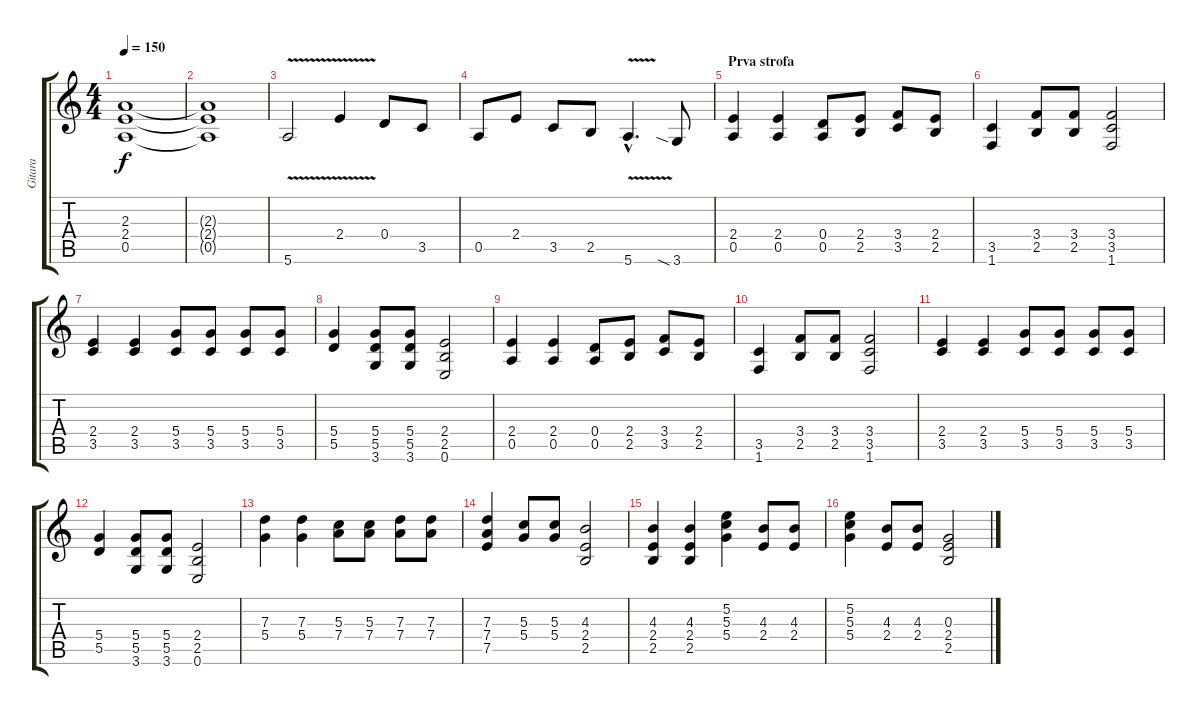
\track ("Gitara" "Gitara") {instrument distortionguitar}
\staff {score tabs}
\tuning (E4 B3 G3 D3 A2 E2) {hide}
\ts (4 4)
\tempo 150
\clef g2
\ks c
(2.3 2.4 0.5).1{dy f} |
(2.3{t} 2.4{t} 0.5{t}).1 |
5.6{v}.2 2.4{v}.4 0.4.8 3.5.8 |
0.5.8 2.4.8 3.5.8 2.5.8 5.6{v hac}.4{d} 3.6{sia}.8 |
\section ("" "Prva strofa")
(2.4 0.5).4 (2.4 0.5).4 (0.4 0.5).8 (2.4 2.5).8 (3.4 3.5).8 (2.4 2.5).8 |
(3.5 1.6).4 (3.4 2.5).8 (3.4 2.5).8 (3.4 3.5 1.6).2 |
(2.4 3.5).4 (2.4 3.5).4 (5.4 3.5).8 (5.4 3.5).8 (5.4 3.5).8 (5.4 3.5).8 |
(5.4 5.5).4 (5.4 5.5 3.6).8 (5.4 5.5 3.6).8 (2.4 2.5 0.6).2 |
(2.4 0.5).4 (2.4 0.5).4 (0.4 0.5).8 (2.4 2.5).8 (3.4 3.5).8 (2.4 2.5).8 |
(3.5 1.6).4 (3.4 2.5).8 (3.4 2.5).8 (3.4 3.5 1.6).2 |
(2.4 3.5).4 (2.4 3.5).4 (5.4 3.5).8 (5.4 3.5).8 (5.4 3.5).8 (5.4 3.5).8 |
(5.4 5.5).4 (5.4 5.5 3.6).8 (5.4 5.5 3.6).8 (2.4 2.5 0.6).2 |
(7.3 5.4).4 (7.3 5.4).4 (5.3 7.4).8 (5.3 7.4).8 (7.3 7.4).8 (7.3 7.4).8 |
(7.3 7.4 7.5).4 (5.3 5.4).8 (5.3 5.4).8 (4.3 2.4 2.5).2 |
(4.3 2.4 2.5).4 (4.3 2.4 2.5).4 (5.2 5.3 5.4).4 (4.3 2.4).8 (4.3 2.4).8 |
(5.2 5.3 5.4).4 (4.3 2.4).8 (4.3 2.4).8 (0.3 2.4 2.5).2
